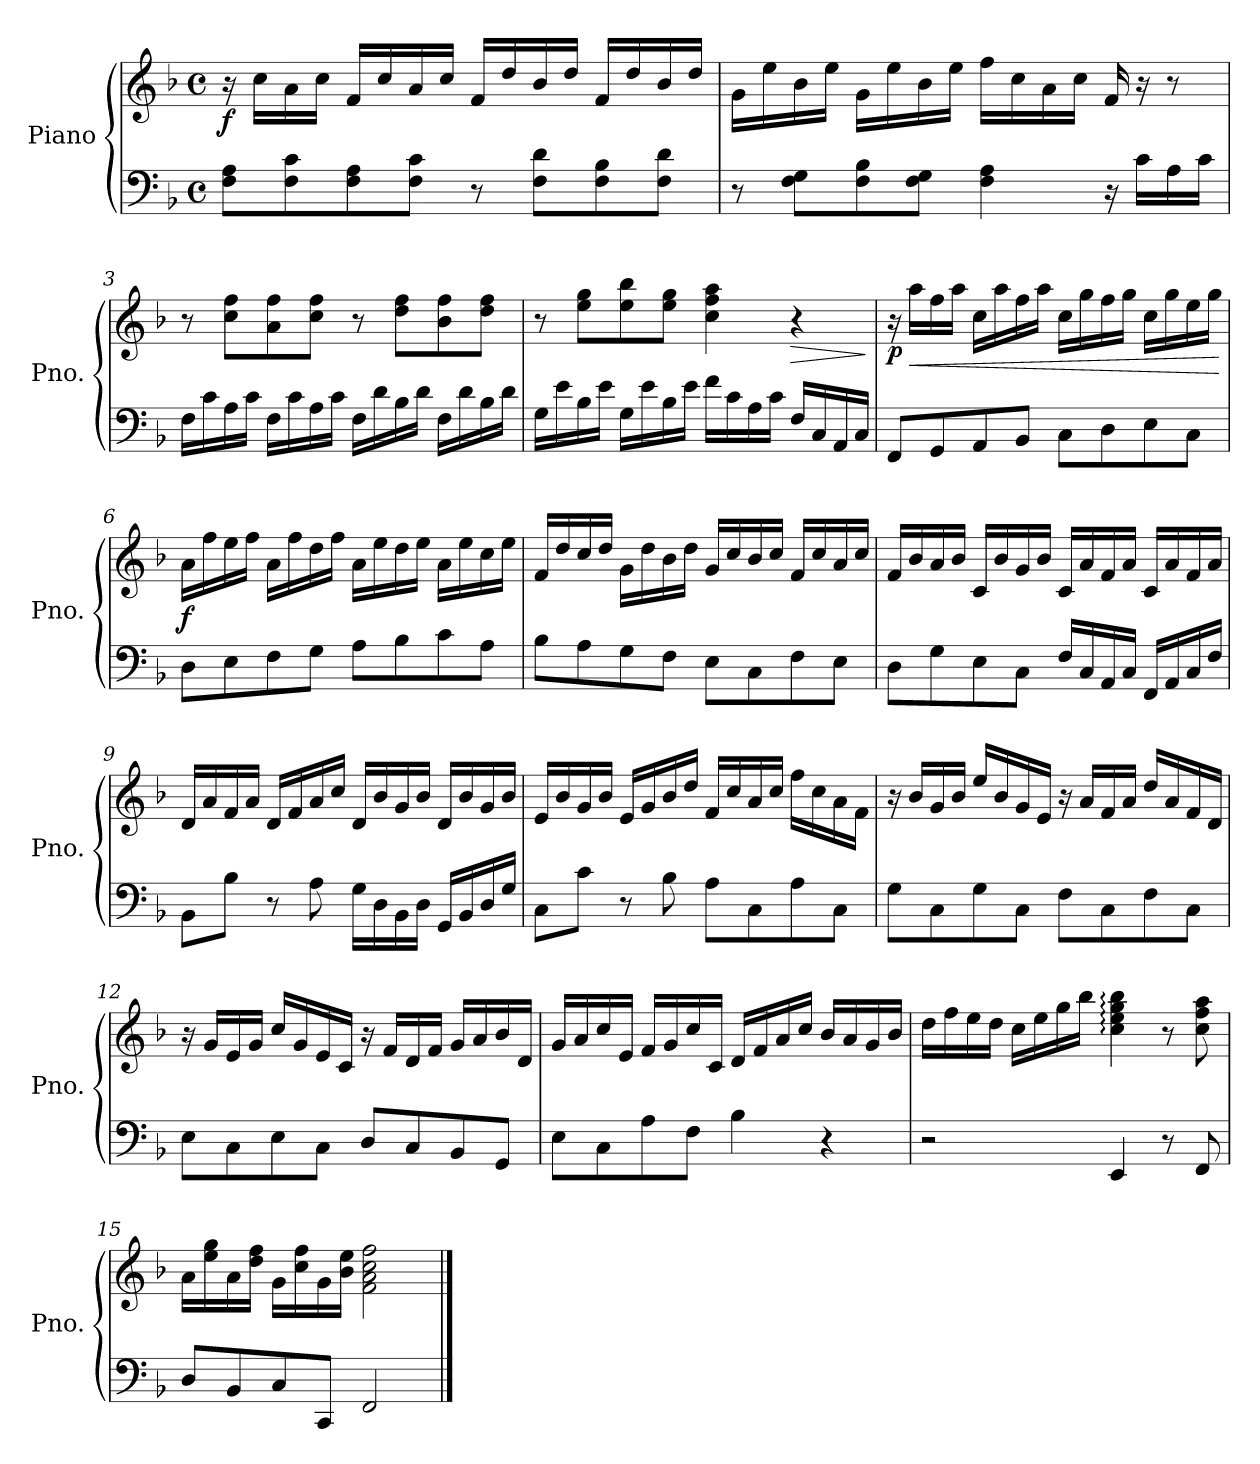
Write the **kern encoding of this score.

**kern	**kern	**dynam
*part1	*part1	*part1
*staff2	*staff1	*staff1/2
*I"Piano	*	*
*I'Pno.	*	*
*clefF4	*clefG2	*
*k[b-]	*k[b-]	*
*M4/4	*M4/4	*
*met(c)	*met(c)	*
*MM108	*MM108	*
=1	=1	=1
!	!	!LO:DY:b
8F\ 8A\L	16r	f
.	16cc\LL	.
8F\ 8c\	16a\	.
.	16cc\JJ	.
8F\ 8A\	16f/LL	.
.	16cc/	.
8F\ 8c\J	16a/	.
.	16cc/JJ	.
8r	16f/LL	.
.	16dd/	.
8F\ 8d\L	16b-/	.
.	16dd/JJ	.
8F\ 8B-\	16f/LL	.
.	16dd/	.
8F\ 8d\J	16b-/	.
.	16dd/JJ	.
=2	=2	=2
8r	16g\LL	.
.	16ee\	.
8F\ 8G\L	16b-\	.
.	16ee\JJ	.
8F\ 8B-\	16g\LL	.
.	16ee\	.
8F\ 8G\J	16b-\	.
.	16ee\JJ	.
4F\ 4A\	16ff\LL	.
.	16cc\	.
.	16a\	.
.	16cc\JJ	.
16r	16f/	.
16c\LL	16r	.
16A\	8r	.
16c\JJ	.	.
!!LO:LB:g=z
=3	=3	=3
16F\LL	8r	.
16c\	.	.
16A\	8cc\ 8ff\L	.
16c\JJ	.	.
16F\LL	8a\ 8ff\	.
16c\	.	.
16A\	8cc\ 8ff\J	.
16c\JJ	.	.
16F\LL	8r	.
16d\	.	.
16B-\	8dd\ 8ff\L	.
16d\JJ	.	.
16F\LL	8b-\ 8ff\	.
16d\	.	.
16B-\	8dd\ 8ff\J	.
16d\JJ	.	.
=4	=4	=4
16G\LL	8r	.
16e\	.	.
16B-\	8ee\ 8gg\L	.
16e\JJ	.	.
16G\LL	8ee\ 8bb-\	.
16e\	.	.
16B-\	8ee\ 8gg\J	.
16e\JJ	.	.
16f\LL	4cc\ 4ff\ 4aa\	.
16c\	.	.
16A\	.	.
16c\JJ	.	.
!	!	!LO:HP:b
16F/LL	4r	>
16C/	.	.
16AA/	.	.
16C/JJ	.	.
.	.	]
!!LO:LB:g=z
=5	=5	=5
!	!	!LO:DY:b
8FF/L	16r	p
!	!	!LO:HP:b
.	16aa\LL	<
8GG/	16ff\	.
.	16aa\JJ	.
8AA/	16cc\LL	.
.	16aa\	.
8BB-/J	16ff\	.
.	16aa\JJ	.
8C\L	16cc\LL	.
.	16gg\	.
8D\	16ff\	.
.	16gg\JJ	.
8E\	16cc\LL	.
.	16gg\	.
8C\J	16ee\	.
.	16gg\JJ	.
.	.	[
=6	=6	=6
!	!	!LO:DY:b
8D\L	16a\LL	f
.	16ff\	.
8E\	16ee\	.
.	16ff\JJ	.
8F\	16a\LL	.
.	16ff\	.
8G\J	16dd\	.
.	16ff\JJ	.
8A\L	16a\LL	.
.	16ee\	.
8B-\	16dd\	.
.	16ee\JJ	.
8c\	16a\LL	.
.	16ee\	.
8A\J	16cc\	.
.	16ee\JJ	.
=7	=7	=7
8B-\L	16f/LL	.
.	16dd/	.
8A\	16cc/	.
.	16dd/JJ	.
8G\	16g\LL	.
.	16dd\	.
8F\J	16b-\	.
.	16dd\JJ	.
8E\L	16g/LL	.
.	16cc/	.
8C\	16b-/	.
.	16cc/JJ	.
8F\	16f/LL	.
.	16cc/	.
8E\J	16a/	.
.	16cc/JJ	.
!!LO:LB:g=z
=8	=8	=8
8D\L	16f/LL	.
.	16b-/	.
8G\	16a/	.
.	16b-/JJ	.
8E\	16c/LL	.
.	16b-/	.
8C\J	16g/	.
.	16b-/JJ	.
16F/LL	16c/LL	.
16C/	16a/	.
16AA/	16f/	.
16C/JJ	16a/JJ	.
16FF/LL	16c/LL	.
16AA/	16a/	.
16C/	16f/	.
16F/JJ	16a/JJ	.
=9	=9	=9
8BB-\L	16d/LL	.
.	16a/	.
8B-\J	16f/	.
.	16a/JJ	.
8r	16d/LL	.
.	16f/	.
8A\	16a/	.
.	16cc/JJ	.
16G\LL	16d/LL	.
16D\	16b-/	.
16BB-\	16g/	.
16D\JJ	16b-/JJ	.
16GG/LL	16d/LL	.
16BB-/	16b-/	.
16D/	16g/	.
16G/JJ	16b-/JJ	.
=10	=10	=10
8C\L	16e/LL	.
.	16b-/	.
8c\J	16g/	.
.	16b-/JJ	.
8r	16e/LL	.
.	16g/	.
8B-\	16b-/	.
.	16dd/JJ	.
8A\L	16f/LL	.
.	16cc/	.
8C\	16a/	.
.	16cc/JJ	.
8A\	16ff\LL	.
.	16cc\	.
8C\J	16a\	.
.	16f\JJ	.
!!LO:LB:g=z
=11	=11	=11
8G\L	16r	.
.	16b-/LL	.
8C\	16g/	.
.	16b-/JJ	.
8G\	16ee/LL	.
.	16b-/	.
8C\J	16g/	.
.	16e/JJ	.
8F\L	16r	.
.	16a/LL	.
8C\	16f/	.
.	16a/JJ	.
8F\	16dd/LL	.
.	16a/	.
8C\J	16f/	.
.	16d/JJ	.
=12	=12	=12
8E\L	16r	.
.	16g/LL	.
8C\	16e/	.
.	16g/JJ	.
8E\	16cc/LL	.
.	16g/	.
8C\J	16e/	.
.	16c/JJ	.
8D/L	16r	.
.	16f/LL	.
8C/	16d/	.
.	16f/JJ	.
8BB-/	16g/LL	.
.	16a/	.
8GG/J	16b-/	.
.	16d/JJ	.
!!LO:PB:g=z
=13	=13	=13
8E\L	16g/LL	.
.	16a/	.
8C\	16cc/	.
.	16e/JJ	.
8A\	16f/LL	.
.	16g/	.
8F\J	16cc/	.
.	16c/JJ	.
4B-\	16d/LL	.
.	16f/	.
.	16a/	.
.	16cc/JJ	.
4r	16b-/LL	.
.	16a/	.
.	16g/	.
.	16b-/JJ	.
=14	=14	=14
2r	16dd\LL	.
.	16ff\	.
.	16ee\	.
.	16dd\JJ	.
.	16cc\LL	.
.	16ee\	.
.	16gg\	.
.	16bb-\JJ	.
4EE/	4cc\: 4ee\: 4gg\: 4bb-\:	.
8r	8r	.
8FF/	8cc\ 8ff\ 8aa\	.
=15	=15	=15
8D/L	16a\LL	.
.	16ee\ 16gg\	.
8BB-/	16a\	.
.	16dd\ 16ff\JJ	.
8C/	16g\LL	.
.	16cc\ 16ff\	.
8CC/J	16g\	.
.	16b-\ 16ee\JJ	.
2FF/	2f\ 2a\ 2cc\ 2ff\	.
==	==	==
*-	*-	*-
